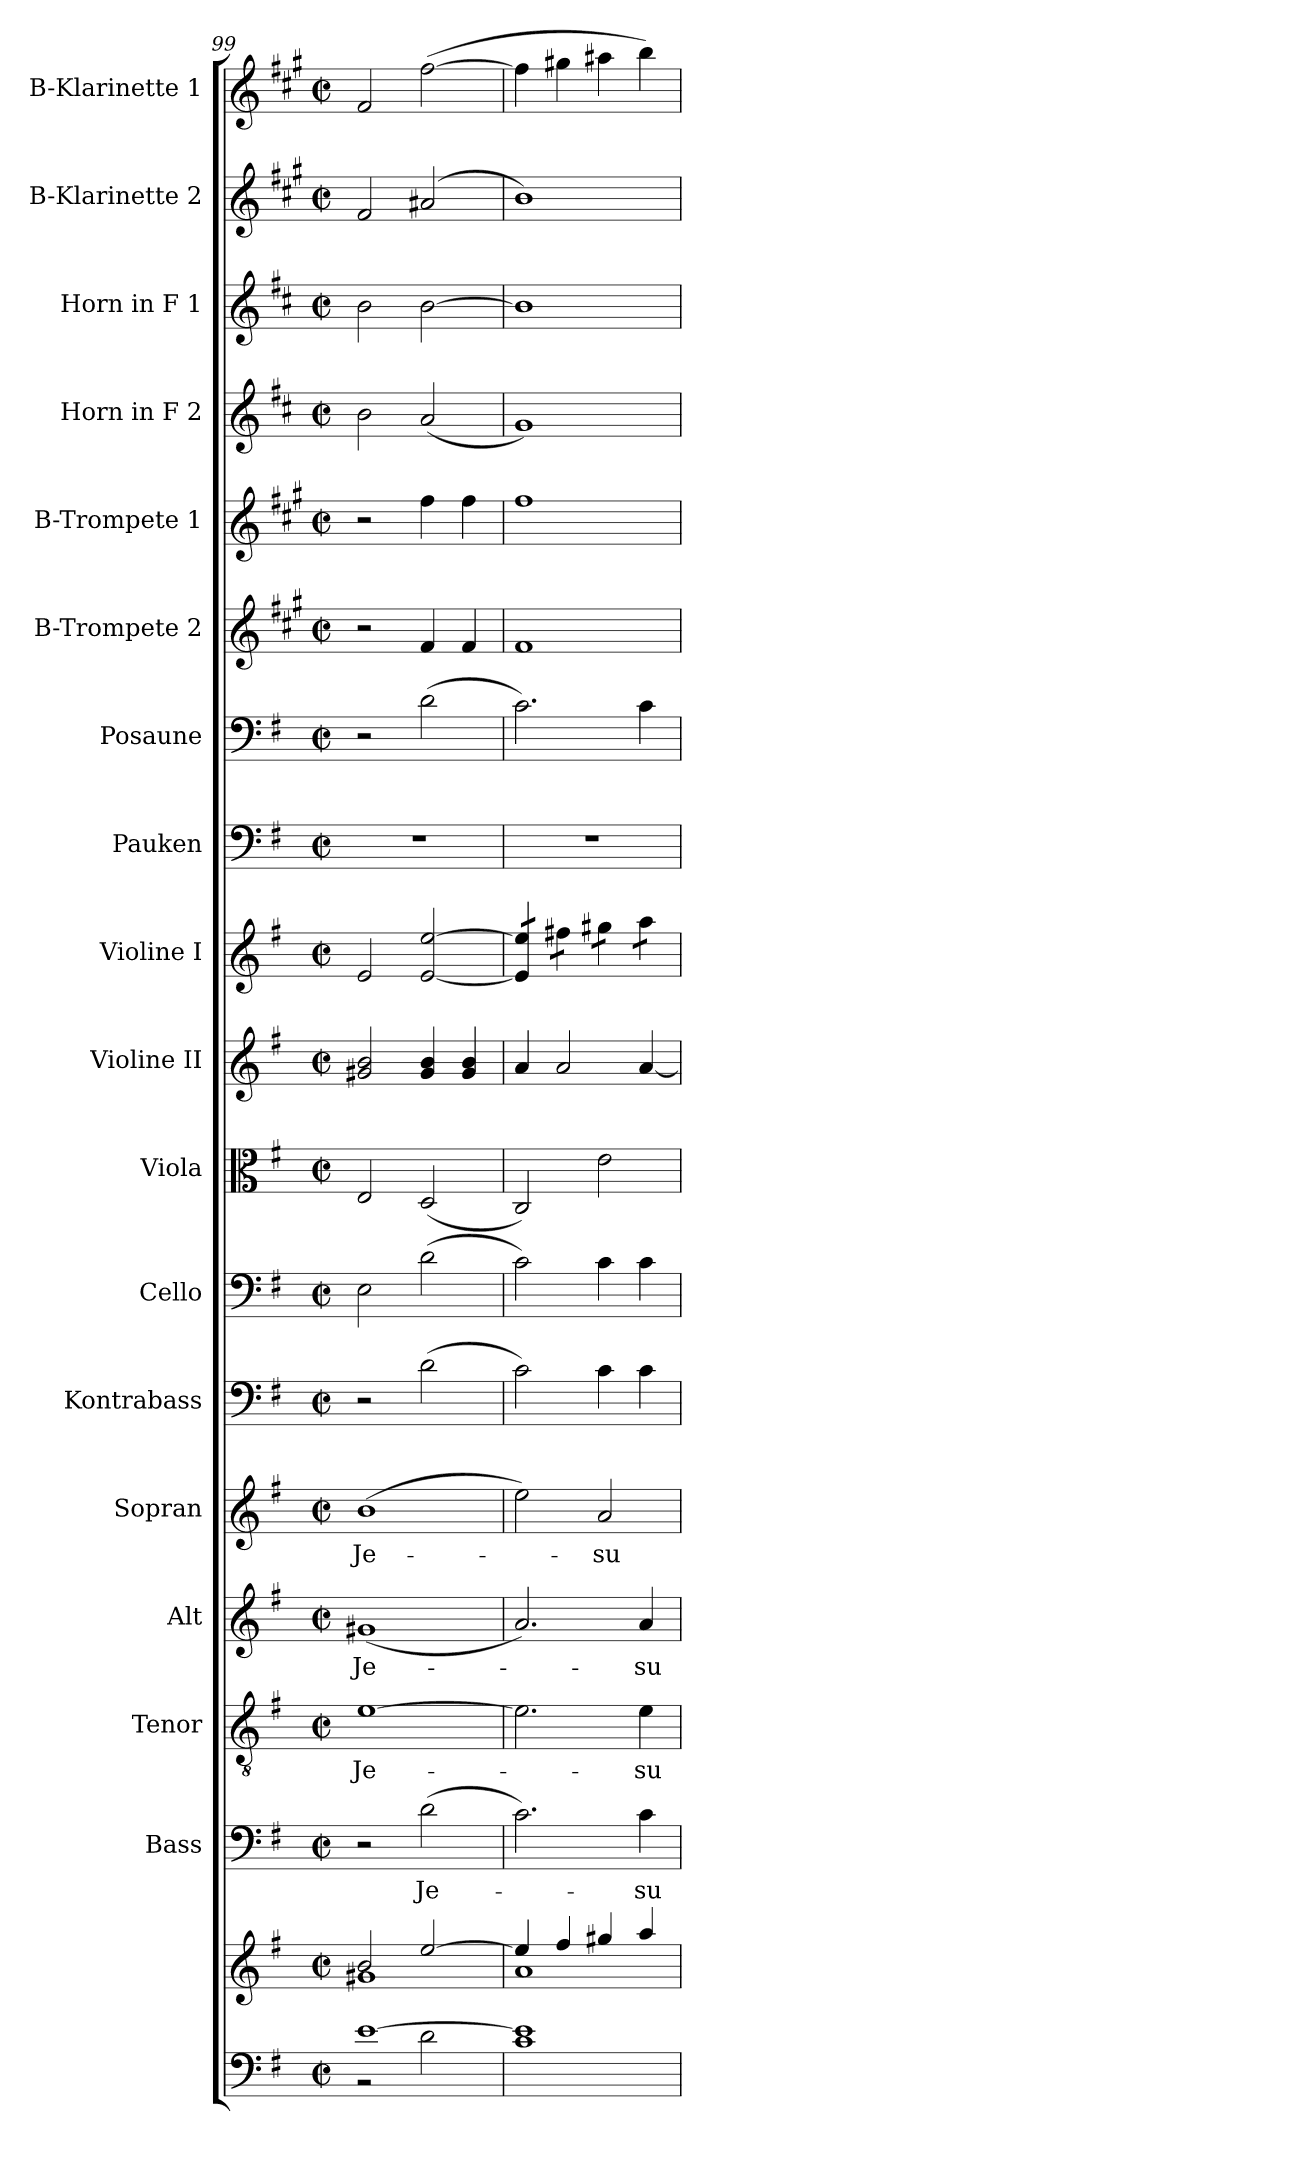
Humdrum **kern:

**kern	**kern	**kern	**text	**kern	**text	**kern	**text	**kern	**text	**kern	**kern	**kern	**kern	**kern	**kern	**kern	**kern	**kern	**kern	**kern	**kern	**kern
*part18	*part18	*part17	*part17	*part16	*part16	*part15	*part15	*part14	*part14	*part13	*part12	*part11	*part10	*part9	*part8	*part7	*part6	*part5	*part4	*part3	*part2	*part1
*staff19	*staff18	*staff17	*staff17	*staff16	*staff16	*staff15	*staff15	*staff14	*staff14	*staff13	*staff12	*staff11	*staff10	*staff9	*staff8	*staff7	*staff6	*staff5	*staff4	*staff3	*staff2	*staff1
*	*	*I"Bass	*	*I"Tenor	*	*I"Alt	*	*I"Sopran	*	*I"Kontrabass	*I"Cello	*I"Viola	*I"Violine II	*I"Violine I	*I"Pauken	*I"Posaune	*I"B-Trompete 2	*I"B-Trompete 1	*I"Horn in F 2	*I"Horn in F 1	*I"B-Klarinette 2	*I"B-Klarinette 1
*	*	*I'B.	*	*I'T.	*	*I'A.	*	*I'S.	*	*I'Kb.	*	*I'Vla.	*I'Vl. II	*I'Vl. I	*I'Pk.	*I'Pos.	*I'B Trp. 2	*I'B Trp. 1	*	*	*I'B Kl. 2	*I'B Kl. 1
*clefF4	*clefG2	*clefF4	*	*clefGv2	*	*clefG2	*	*clefG2	*	*clefF4	*clefF4	*clefC3	*clefG2	*clefG2	*clefF4	*clefF4	*clefG2	*clefG2	*clefG2	*clefG2	*clefG2	*clefG2
*	*	*	*	*	*	*	*	*	*	*ITrd7c12	*	*	*	*	*	*	*ITrd1c2	*ITrd1c2	*ITrd4c7	*ITrd4c7	*ITrd1c2	*ITrd1c2
*k[f#]	*k[f#]	*k[f#]	*	*k[f#]	*	*k[f#]	*	*k[f#]	*	*k[f#]	*k[f#]	*k[f#]	*k[f#]	*k[f#]	*k[f#]	*k[f#]	*k[f#]	*k[f#]	*k[f#]	*k[f#]	*k[f#]	*k[f#]
*G:	*G:	*G:	*	*G:	*	*G:	*	*G:	*	*G:	*G:	*G:	*G:	*G:	*G:	*G:	*G:	*G:	*G:	*G:	*G:	*G:
*M2/2	*M2/2	*M2/2	*	*M2/2	*	*M2/2	*	*M2/2	*	*M2/2	*M2/2	*M2/2	*M2/2	*M2/2	*M2/2	*M2/2	*M2/2	*M2/2	*M2/2	*M2/2	*M2/2	*M2/2
*met(c|)	*met(c|)	*met(c|)	*	*met(c|)	*	*met(c|)	*	*met(c|)	*	*met(c|)	*met(c|)	*met(c|)	*met(c|)	*met(c|)	*met(c|)	*met(c|)	*met(c|)	*met(c|)	*met(c|)	*met(c|)	*met(c|)	*met(c|)
=99	=99	=99	=99	=99	=99	=99	=99	=99	=99	=99	=99	=99	=99	=99	=99	=99	=99	=99	=99	=99	=99	=99
*^	*^	*	*	*	*	*	*	*	*	*	*	*	*	*	*	*	*	*	*	*	*	*
!	!	!	!	!	!	!	!LO:LY:b	!	!LO:LY:b	!	!LO:LY:b	!	!	!	!	!	!	!	!	!	!	!	!	!
[>1e	2r	2b/	1g#X	2r	.	[1e	Je-	(<1g#X	Je-	(>1b	Je-	2r	2E\	2E/	2g#X/ 2b/	2e/	1r	2r	2r	2r	2e\	2e\	2e/	2e/
!	!	!	!	!	!LO:LY:b	!	!	!	!	!	!	!	!	!	!	!	!	!	!	!	!	!	!	!
.	2d\	[>2ee/	.	(>2d\	Je-	.	.	.	.	.	.	(>2D\	(>2d\	(<2D/	4g#/ 4b/	[2e/ [2ee/	.	(>2d\	4e/	4ee\	(<2d/	[2e\	(<2g#X/	(>[2ee\
.	.	.	.	.	.	.	.	.	.	.	.	.	.	.	4g#/ 4b/	.	.	.	4e/	4ee\	.	.	.	.
=100	=100	=100	=100	=100	=100	=100	=100	=100	=100	=100	=100	=100	=100	=100	=100	=100	=100	=100	=100	=100	=100	=100	=100	=100
*	*	*	*	*	*	*	*	*	*	*	*	*	*	*	*	*tremolo	*	*	*	*	*	*	*	*
1e]	1c	4ee/]	1a	2.c\)	.	2.e\]	.	2.a/)	.	2ee\)	.	2C\)	2c\)	2C/)	4a/	8e/] 8ee/]L	1r	2.c\)	1e	1ee	1c)	1e]	1a)	4ee\]
.	.	.	.	.	.	.	.	.	.	.	.	.	.	.	.	8e/ 8ee/J	.	.	.	.	.	.	.	.
.	.	4ff#/	.	.	.	.	.	.	.	.	.	.	.	.	2a/	8ff#X\L	.	.	.	.	.	.	.	4ff#X\
.	.	.	.	.	.	.	.	.	.	.	.	.	.	.	.	8ff#X\J	.	.	.	.	.	.	.	.
!	!	!	!	!	!	!	!	!	!	!	!LO:LY:b	!	!	!	!	!	!	!	!	!	!	!	!	!
.	.	4gg#X/	.	.	.	.	.	.	.	2a/	-su	4C\	4c\	2e\	.	8gg#X\L	.	.	.	.	.	.	.	4gg#X\
.	.	.	.	.	.	.	.	.	.	.	.	.	.	.	.	8gg#X\J	.	.	.	.	.	.	.	.
!	!	!	!	!	!LO:LY:b	!	!LO:LY:b	!	!LO:LY:b	!	!	!	!	!	!	!	!	!	!	!	!	!	!	!
.	.	4aa/	.	4c\	-su	4e\	-su	4a/	-su	.	.	4C\	4c\	.	[4a/	8aa\L	.	4c\	.	.	.	.	.	4aa\)
.	.	.	.	.	.	.	.	.	.	.	.	.	.	.	.	8aa\J	.	.	.	.	.	.	.	.
*	*	*	*	*	*	*	*	*	*	*	*	*	*	*	*	*Xtremolo	*	*	*	*	*	*	*	*
*v	*v	*	*	*	*	*	*	*	*	*	*	*	*	*	*	*	*	*	*	*	*	*	*	*
*	*v	*v	*	*	*	*	*	*	*	*	*	*	*	*	*	*	*	*	*	*	*	*	*
=	=	=	=	=	=	=	=	=	=	=	=	=	=	=	=	=	=	=	=	=	=	=
*-	*-	*-	*-	*-	*-	*-	*-	*-	*-	*-	*-	*-	*-	*-	*-	*-	*-	*-	*-	*-	*-	*-
